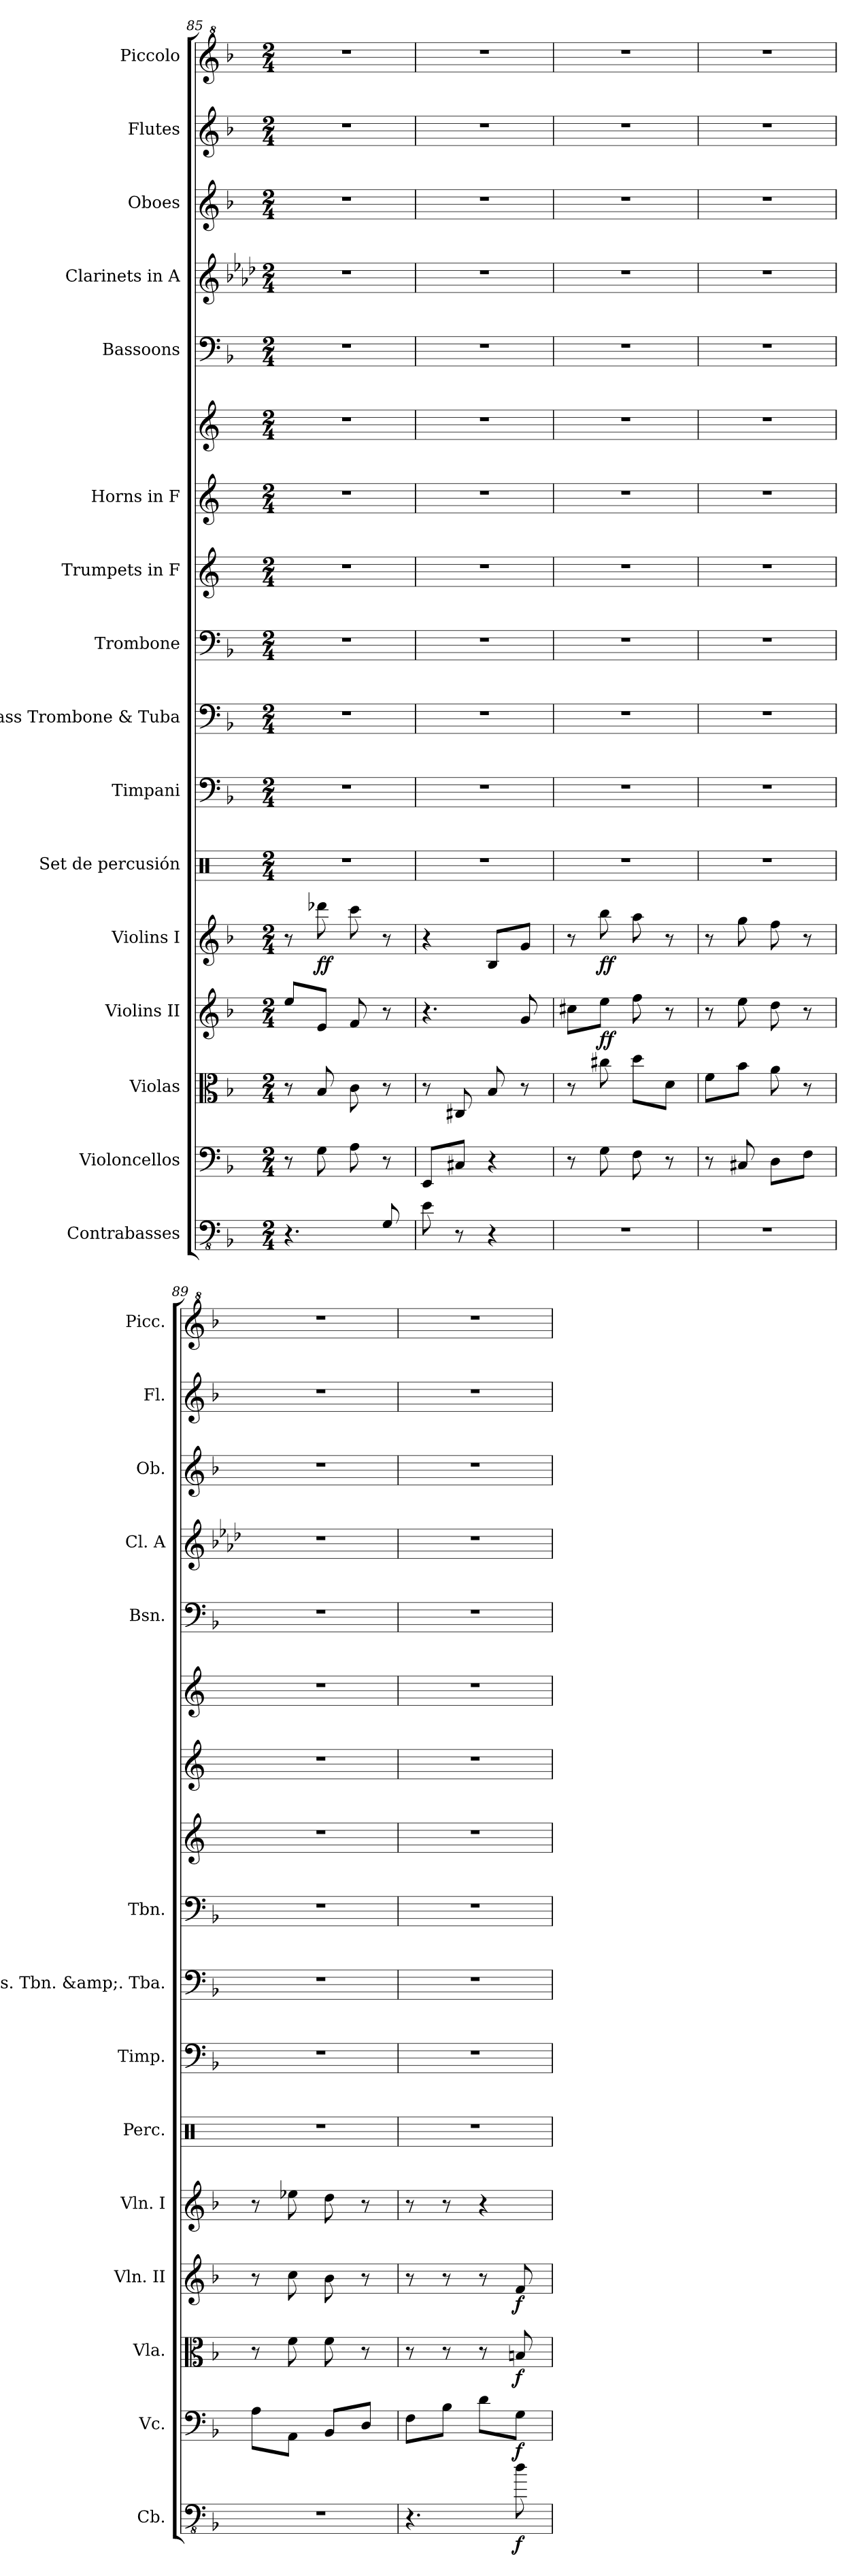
**kern	**dynam	**kern	**dynam	**kern	**dynam	**kern	**dynam	**kern	**dynam	**kern	**kern	**kern	**kern	**kern	**kern	**kern	**kern	**kern	**kern	**kern	**kern
*part16	*part16	*part15	*part15	*part14	*part14	*part13	*part13	*part12	*part12	*part11	*part10	*part9	*part8	*part7	*part6	*part6	*part5	*part4	*part3	*part2	*part1
*staff17	*staff17	*staff16	*staff16	*staff15	*staff15	*staff14	*staff14	*staff13	*staff13	*staff12	*staff11	*staff10	*staff9	*staff8	*staff7	*staff6	*staff5	*staff4	*staff3	*staff2	*staff1
*I"Contrabasses	*	*I"Violoncellos	*	*I"Violas	*	*I"Violins II	*	*I"Violins I	*	*I"Set de percusión	*I"Timpani	*I"Bass Trombone &amp; Tuba	*I"Trombone	*I"Trumpets in F	*I"Horns in F	*	*I"Bassoons	*I"Clarinets in A	*I"Oboes	*I"Flutes	*I"Piccolo
*I'Cb.	*	*I'Vc.	*	*I'Vla.	*	*I'Vln. II	*	*I'Vln. I	*	*I'Perc.	*I'Timp.	*I'Bs. Tbn. &amp;. Tba.	*I'Tbn.	*	*	*	*I'Bsn.	*I'Cl. A	*I'Ob.	*I'Fl.	*I'Picc.
*clefFv4	*	*clefF4	*	*clefC3	*	*clefG2	*	*clefG2	*	*clefX	*clefF4	*clefF4	*clefF4	*clefG2	*clefG2	*clefG2	*clefF4	*clefG2	*clefG2	*clefG2	*clefG^2
*ITrd7c12	*	*	*	*	*	*	*	*	*	*	*	*	*	*ITrd4c7	*ITrd4c7	*ITrd4c7	*	*ITrd2c3	*	*	*ITrd-7c-12
*k[b-]	*	*k[b-]	*	*k[b-]	*	*k[b-]	*	*k[b-]	*	*k[]	*k[b-]	*k[b-]	*k[b-]	*k[b-]	*k[b-]	*k[b-]	*k[b-]	*k[b-]	*k[b-]	*k[b-]	*k[b-]
*M2/4	*	*M2/4	*	*M2/4	*	*M2/4	*	*M2/4	*	*M2/4	*M2/4	*M2/4	*M2/4	*M2/4	*M2/4	*M2/4	*M2/4	*M2/4	*M2/4	*M2/4	*M2/4
=85	=85	=85	=85	=85	=85	=85	=85	=85	=85	=85	=85	=85	=85	=85	=85	=85	=85	=85	=85	=85	=85
4.r	.	8r	.	8r	.	8ee/L	.	8r	.	2r	2r	2r	2r	2r	2r	2r	2r	2r	2r	2r	2r
!	!	!	!	!	!	!	!	!	!LO:DY:b	!	!	!	!	!	!	!	!	!	!	!	!
.	.	8G\	.	8B-/	.	8e/J	.	8ddd-X\	ff	.	.	.	.	.	.	.	.	.	.	.	.
.	.	8A\	.	8c\	.	8f/	.	8ccc\	.	.	.	.	.	.	.	.	.	.	.	.	.
8GGG/	.	8r	.	8r	.	8r	.	8r	.	.	.	.	.	.	.	.	.	.	.	.	.
=86	=86	=86	=86	=86	=86	=86	=86	=86	=86	=86	=86	=86	=86	=86	=86	=86	=86	=86	=86	=86	=86
8EE\	.	8EE/L	.	8r	.	4.r	.	4r	.	2r	2r	2r	2r	2r	2r	2r	2r	2r	2r	2r	2r
8r	.	8C#X/J	.	8C#X/	.	.	.	.	.	.	.	.	.	.	.	.	.	.	.	.	.
4r	.	4r	.	8B-/	.	.	.	8B-/L	.	.	.	.	.	.	.	.	.	.	.	.	.
.	.	.	.	8r	.	8g/	.	8g/J	.	.	.	.	.	.	.	.	.	.	.	.	.
!!LO:PB:g=z
=87	=87	=87	=87	=87	=87	=87	=87	=87	=87	=87	=87	=87	=87	=87	=87	=87	=87	=87	=87	=87	=87
2r	.	8r	.	8r	.	8cc#X\L	.	8r	.	2r	2r	2r	2r	2r	2r	2r	2r	2r	2r	2r	2r
!	!	!	!	!	!	!	!LO:DY:b	!	!LO:DY:b	!	!	!	!	!	!	!	!	!	!	!	!
.	.	8G\	.	8cc#X\	.	8ee\J	ff	8bb-\	ff	.	.	.	.	.	.	.	.	.	.	.	.
.	.	8F\	.	8dd\L	.	8ff\	.	8aa\	.	.	.	.	.	.	.	.	.	.	.	.	.
.	.	8r	.	8d\J	.	8r	.	8r	.	.	.	.	.	.	.	.	.	.	.	.	.
=88	=88	=88	=88	=88	=88	=88	=88	=88	=88	=88	=88	=88	=88	=88	=88	=88	=88	=88	=88	=88	=88
2r	.	8r	.	8f\L	.	8r	.	8r	.	2r	2r	2r	2r	2r	2r	2r	2r	2r	2r	2r	2r
.	.	8C#X/	.	8b-\J	.	8ee\	.	8gg\	.	.	.	.	.	.	.	.	.	.	.	.	.
.	.	8D\L	.	8a\	.	8dd\	.	8ff\	.	.	.	.	.	.	.	.	.	.	.	.	.
.	.	8F\J	.	8r	.	8r	.	8r	.	.	.	.	.	.	.	.	.	.	.	.	.
=89	=89	=89	=89	=89	=89	=89	=89	=89	=89	=89	=89	=89	=89	=89	=89	=89	=89	=89	=89	=89	=89
2r	.	8A\L	.	8r	.	8r	.	8r	.	2r	2r	2r	2r	2r	2r	2r	2r	2r	2r	2r	2r
.	.	8AA\J	.	8f\	.	8cc\	.	8ee-X\	.	.	.	.	.	.	.	.	.	.	.	.	.
.	.	8BB-/L	.	8f\	.	8b-\	.	8dd\	.	.	.	.	.	.	.	.	.	.	.	.	.
.	.	8D/J	.	8r	.	8r	.	8r	.	.	.	.	.	.	.	.	.	.	.	.	.
=90	=90	=90	=90	=90	=90	=90	=90	=90	=90	=90	=90	=90	=90	=90	=90	=90	=90	=90	=90	=90	=90
4.r	.	8F\L	.	8r	.	8r	.	8r	.	2r	2r	2r	2r	2r	2r	2r	2r	2r	2r	2r	2r
.	.	8B-\J	.	8r	.	8r	.	8r	.	.	.	.	.	.	.	.	.	.	.	.	.
.	.	8d\L	.	8r	.	8r	.	4r	.	.	.	.	.	.	.	.	.	.	.	.	.
!	!LO:DY:b	!	!LO:DY:b	!	!LO:DY:b	!	!LO:DY:b	!	!	!	!	!	!	!	!	!	!	!	!	!	!
8D\	f	8G\J	f	8Bn/	f	8f/	f	.	.	.	.	.	.	.	.	.	.	.	.	.	.
=	=	=	=	=	=	=	=	=	=	=	=	=	=	=	=	=	=	=	=	=	=
*-	*-	*-	*-	*-	*-	*-	*-	*-	*-	*-	*-	*-	*-	*-	*-	*-	*-	*-	*-	*-	*-
